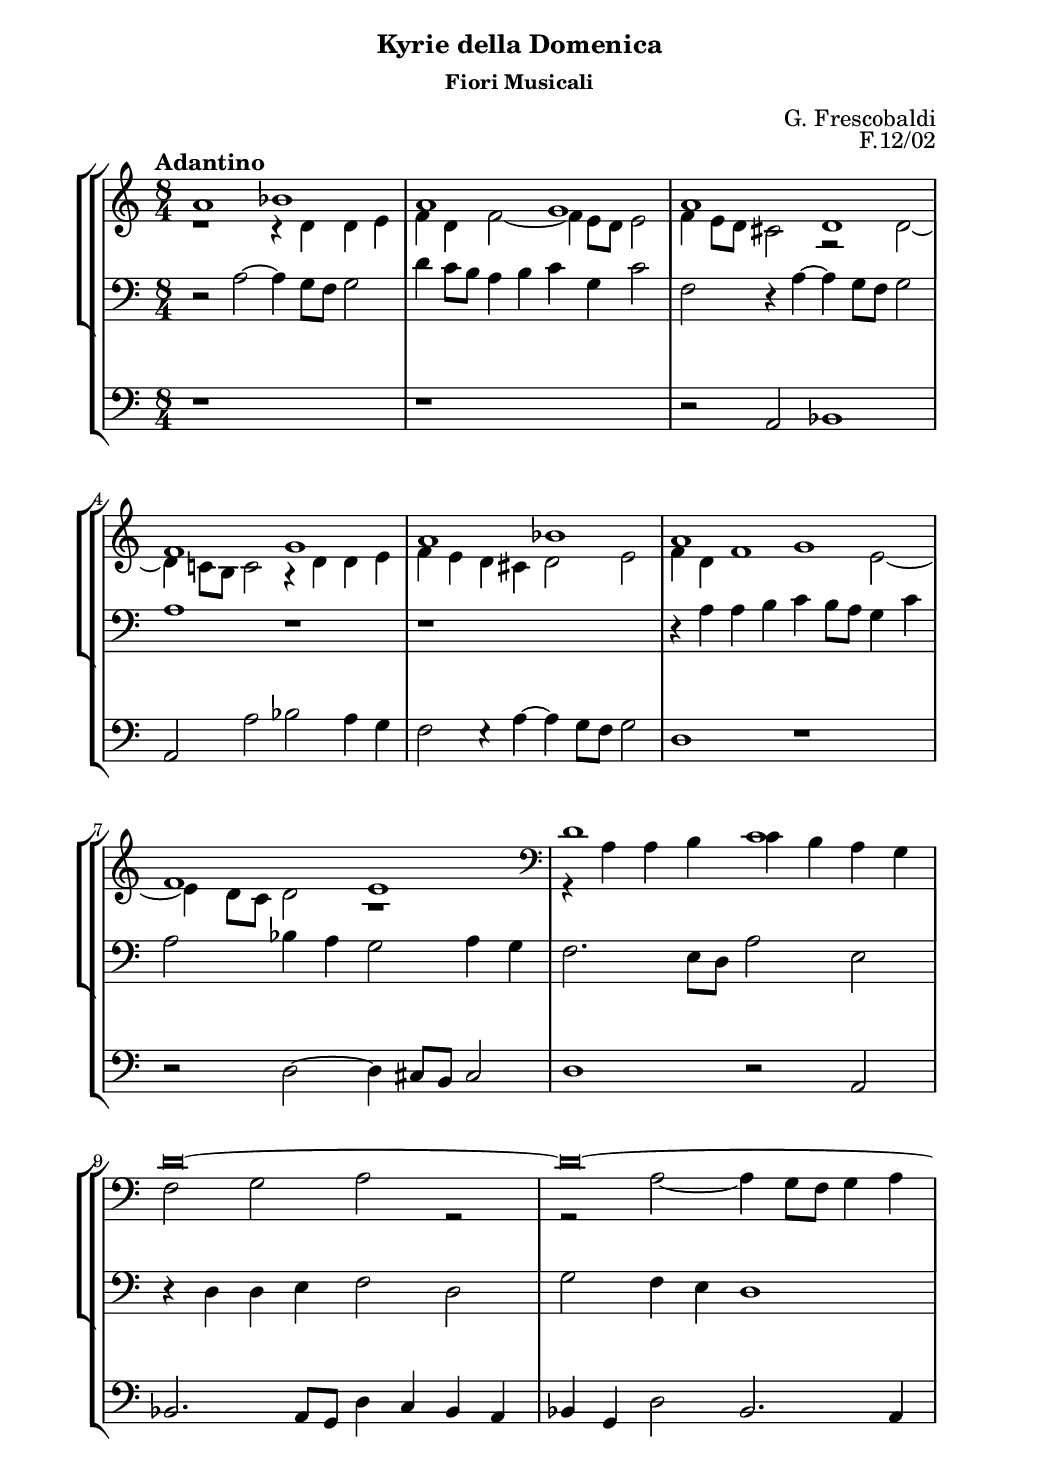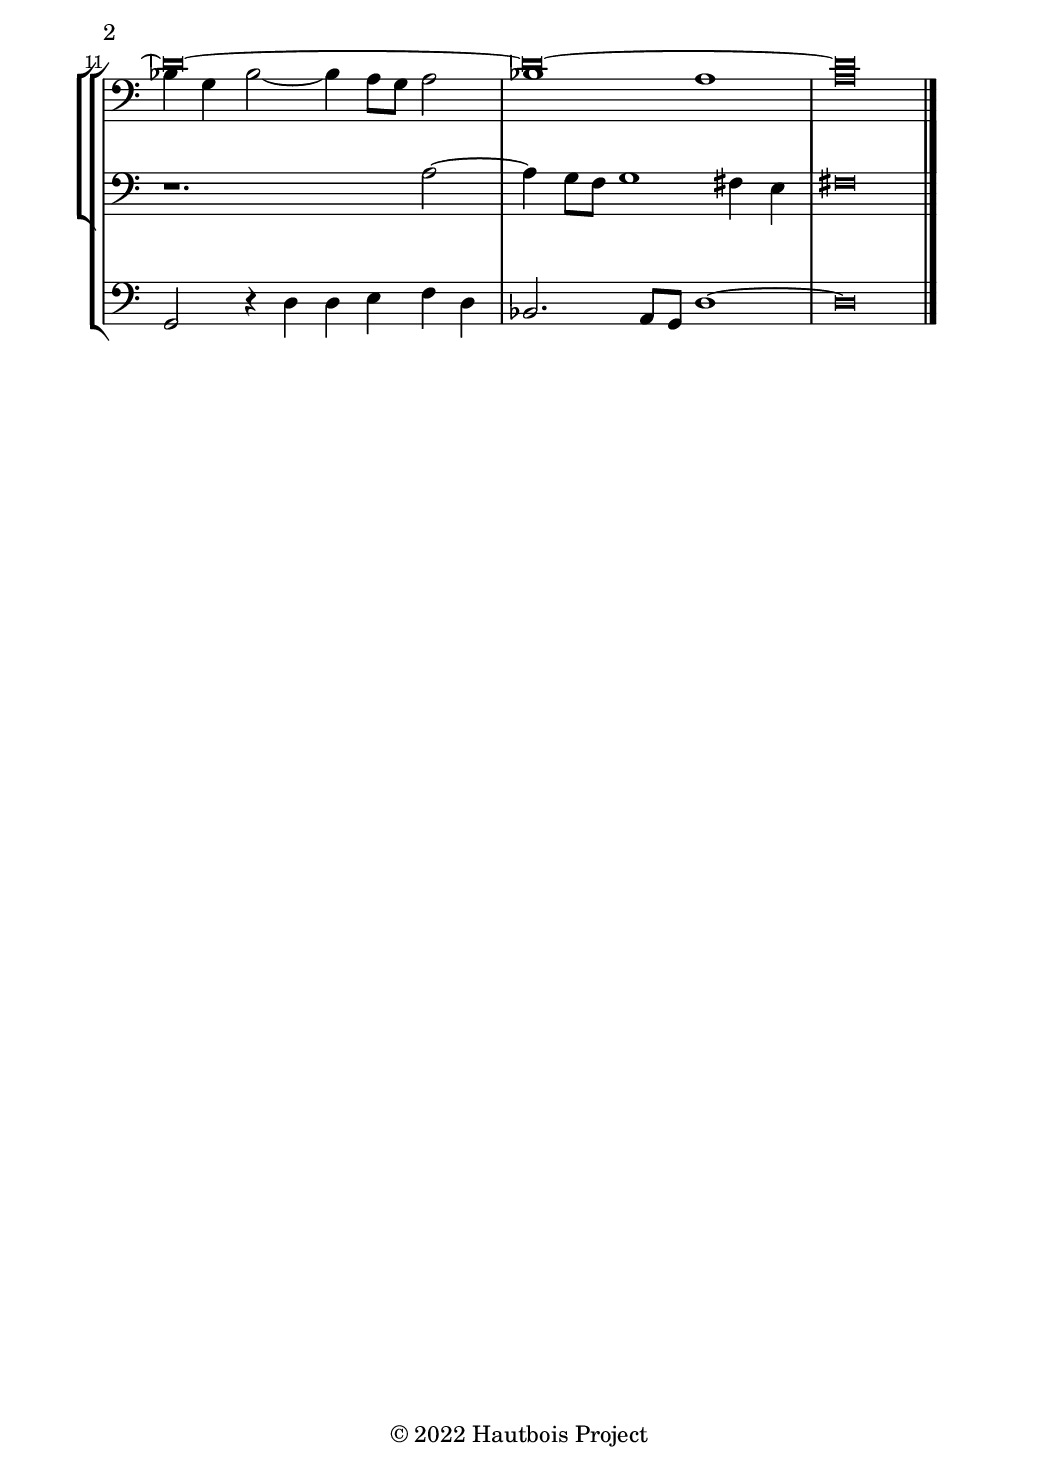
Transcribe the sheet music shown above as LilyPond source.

%! Title: KYRIE della Domenica
%! Subtitle: de Fiori Musicali
%! Subsubtitle:
%! Type: final
%! Status: done
%! Remark:

\version "2.22.1"
\include "italiano.ly"

%****************************************************************
% Start cut-&-pastable-section

%****************************************************************

\paper {
  % Set paper
  #(set-paper-size "b5")
  indent = 0\mm
  line-width = 145\mm
  ragged-right = ##f
  line-width = #(- line-width (* mm 3.000000) (* mm 1))
}

\layout {
  
}

%*****************************************
%  Set Header
%*****************************************
\header {
  %title = "KYRIE"
  subtitle = "Kyrie della Domenica"
  subsubtitle = "Fiori Musicali"
  composer = "G. Frescobaldi"
  opus = "F.12/02"
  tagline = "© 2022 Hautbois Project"
}

%*****************************************
% Start Voice
% Write the voices here
%*****************************************
MyMeter = \time 8/4
MyTempo = \tempo "Adantino"
MyKey = \key do \major
PieceName = "KYRIE. della Domenica"

ManualI = \relative la' {
  % bar 1 - 3
  la1 sib | la sol | la re, |
  
  % bar 4 - 6
  fa sol | la sib | la sol |
  
  % bar 7 - 9
  fa mi |
  \clef "bass" re do |
  \once \override NoteHead.style = #'baroque
  re\breve*1~ |
  
  % bar 10 - 12
  \once \override NoteHead.style = #'baroque
  re\breve*1~ | 
  \once \override NoteHead.style = #'baroque
  re\breve*1~ |
  \once \override NoteHead.style = #'baroque
  re\breve*1~ |
  
  % bar 13 : additional
  \once \override NoteHead.style = #'baroque
  re\breve*1~ |
  
  \bar "|."
}

ManualII = \relative re' {
  % bar 1 - 3
  r1 r4 re re mi |
  fa re fa2~ fa4 mi8 re mi2 |
  fa4 mi8 re dod2 r2 re2~ |
  
  % bar 4 - 6
  re4 do!8 si do2 r4 re re mi|
  fa mi re dod re2 mi2 |
  fa4 re fa1 mi2~ |
  
  % bar 7 - 9
  mi4 re8 do re2 r1 |
  r4 la la si do si la sol |
  fa2 sol la r |
  
  % bar 10 - 12
  r la2~ la4 sol8 fa sol4 la |
  sib sol sib2~ sib4 la8 sol la2 |
  sib1 la |
  
  % bar 13 : additional
  \once \override NoteHead.style = #'baroque
  la\breve*1 |
  
  \bar "|."
}

ManualIII = \relative la {
  % bar 1 - 3
  r2 la2~ la4 sol8 fa sol2 |
  re'4 do8 si la4 si do sol do2 |
  fa, r4 la4~ la sol8 fa sol2 |
  
  % bar 4 - 6
  la1 r1 | r1*2 |
  r4 la4 la si do si8 la sol4 do |
  
  % bar 7 - 9
  la2 sib4 la sol2 la4 sol |
  fa2. mi8 re la'2 mi |
  r4 re re mi fa2 re |
  
  % bar 10 - 12
  sol fa4 mi re1 |
  r1. la'2~ |
  la4 sol8 fa sol1 fad4 mi |
  
  % bar 13 : additional
  \once \override NoteHead.style = #'baroque
  fad\breve*1 |
  
  \bar "|."
}

PedalI = \relative la, {
  % bar 1 - 3
  r1*2 | r1*2 | r2 la2 sib1 |
  
  % bar 4 - 6
  la2 la' sib la4 sol |
  fa2 mi4\rest la~ la sol8 fa sol2 |
  re1 r1 |
  
  % bar 7 - 9
  r2 re2~ re4 dod8 si dod2 |
  re1 r2 la2 |
  sib2. la8 sol re'4 do sib la |
  
  % bar 10 - 12
  sib sol re'2 sib2. la4 |
  sol2 r4 re' re mi fa re |
  sib2. la8 sol re'1~ |
  
  % bar 13 : additional
  \once \override NoteHead.style = #'baroque
  re\breve*1 |
  
  \bar "|."
}

%*****************************************
%  Start Score
%*****************************************

%\markup { \vspace #1 }
\score {
  \header {
    %piece = \PieceName
  }
  \new StaffGroup <<
    \new StaffGroup <<
    \new Staff = "ManualOne" { 
      \clef "treble" 
      \MyTempo
      \MyKey
      \MyMeter
      <<
        \ManualI
        \\
        \ManualII
      >>
    }
    \new Staff = "ManualTwo" { 
      \clef "bass"
      %\MyTempo
      \MyKey
      \MyMeter
      \ManualIII
    }
    >>
    \new Staff = "PedalOrgan" {
      \clef "bass"
      %\MyTempo
      \MyKey
      \MyMeter
      \new Voice {
        \PedalI
      }
    }
  >>
}